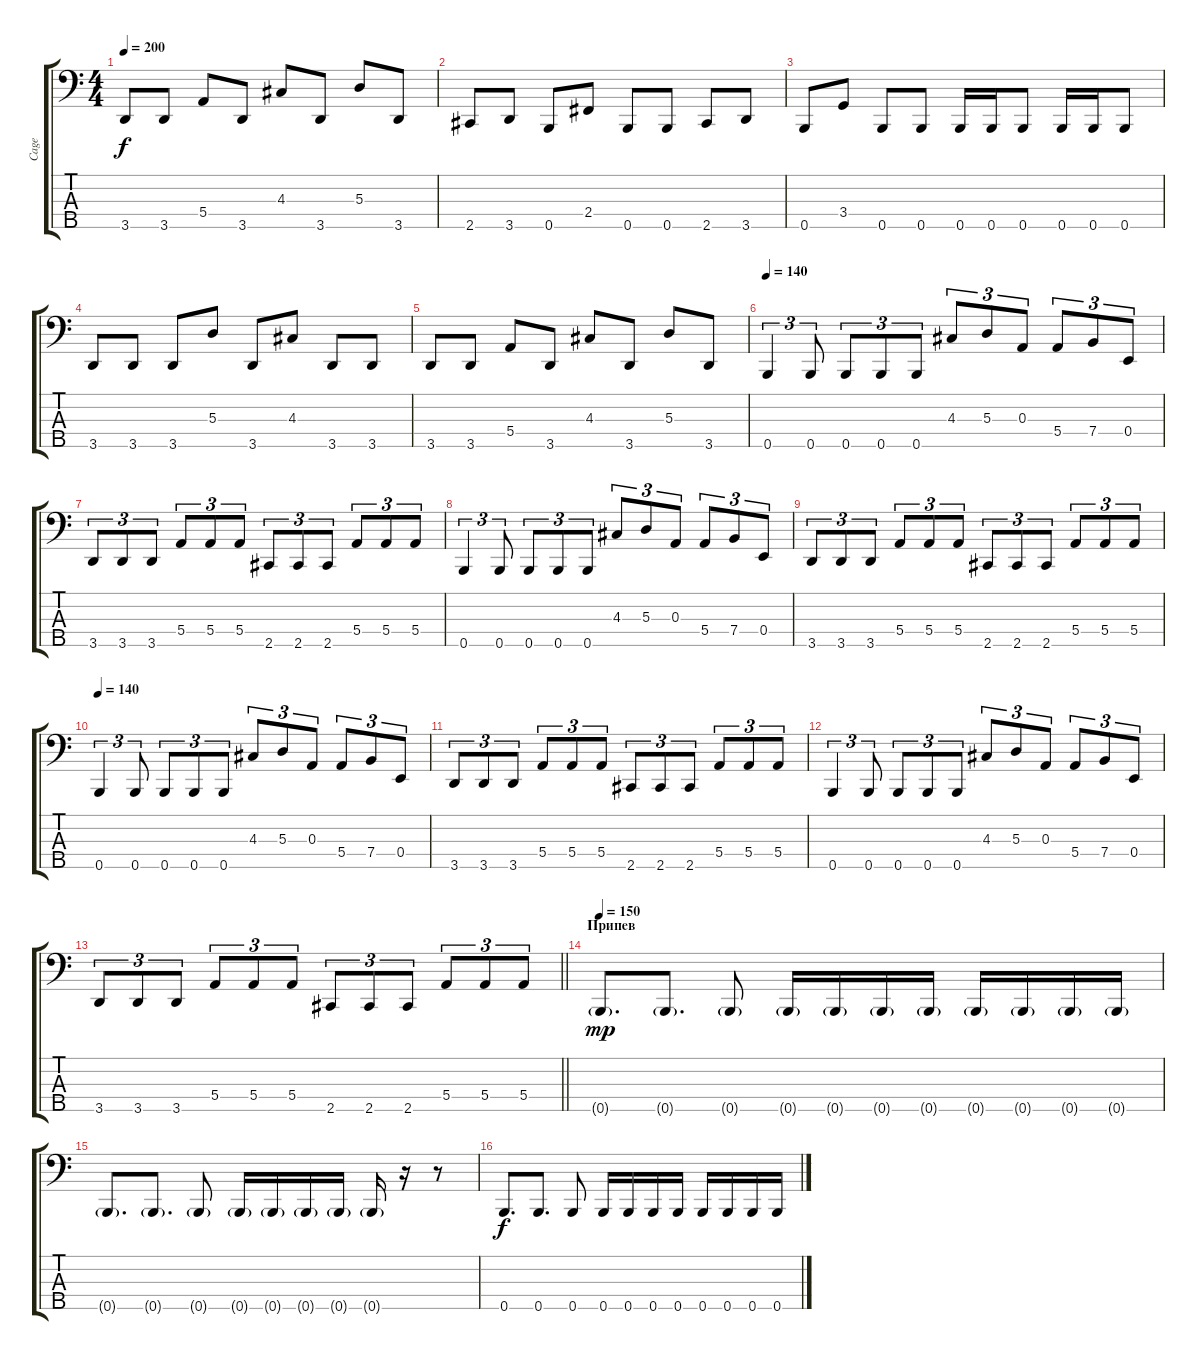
\track ("Cage" "Cage") {instrument electricbasspick}
\staff {score tabs}
\tuning (Gb2 D2 A1 E1 B0) {hide}
\ts (4 4)
\tempo 200
\clef f4
\ks c
3.5.8{dy f} 3.5.8 5.4.8 3.5.8 4.3.8 3.5.8 5.3.8 3.5.8 |
2.5.8 3.5.8 0.5.8 2.4.8 0.5.8 0.5.8 2.5.8 3.5.8 |
0.5.8 3.4.8 0.5.8 0.5.8 0.5.16 0.5.16 0.5.8 0.5.16 0.5.16 0.5.8 |
3.5.8 3.5.8 3.5.8 5.3.8 3.5.8 4.3.8 3.5.8 3.5.8 |
3.5.8 3.5.8 5.4.8 3.5.8 4.3.8 3.5.8 5.3.8 3.5.8 |
\tempo 140
0.5.4{tu (3 2)} 0.5.8{tu (3 2)} 0.5.8{tu (3 2)} 0.5.8{tu (3 2)} 0.5.8{tu (3 2)} 4.3.8{tu (3 2)} 5.3.8{tu (3 2)} 0.3.8{tu (3 2)} 5.4.8{tu (3 2)} 7.4.8{tu (3 2)} 0.4.8{tu (3 2)} |
3.5.8{tu (3 2)} 3.5.8{tu (3 2)} 3.5.8{tu (3 2)} 5.4.8{tu (3 2)} 5.4.8{tu (3 2)} 5.4.8{tu (3 2)} 2.5.8{tu (3 2)} 2.5.8{tu (3 2)} 2.5.8{tu (3 2)} 5.4.8{tu (3 2)} 5.4.8{tu (3 2)} 5.4.8{tu (3 2)} |
0.5.4{tu (3 2)} 0.5.8{tu (3 2)} 0.5.8{tu (3 2)} 0.5.8{tu (3 2)} 0.5.8{tu (3 2)} 4.3.8{tu (3 2)} 5.3.8{tu (3 2)} 0.3.8{tu (3 2)} 5.4.8{tu (3 2)} 7.4.8{tu (3 2)} 0.4.8{tu (3 2)} |
3.5.8{tu (3 2)} 3.5.8{tu (3 2)} 3.5.8{tu (3 2)} 5.4.8{tu (3 2)} 5.4.8{tu (3 2)} 5.4.8{tu (3 2)} 2.5.8{tu (3 2)} 2.5.8{tu (3 2)} 2.5.8{tu (3 2)} 5.4.8{tu (3 2)} 5.4.8{tu (3 2)} 5.4.8{tu (3 2)} |
\tempo 140
0.5.4{tu (3 2)} 0.5.8{tu (3 2)} 0.5.8{tu (3 2)} 0.5.8{tu (3 2)} 0.5.8{tu (3 2)} 4.3.8{tu (3 2)} 5.3.8{tu (3 2)} 0.3.8{tu (3 2)} 5.4.8{tu (3 2)} 7.4.8{tu (3 2)} 0.4.8{tu (3 2)} |
3.5.8{tu (3 2)} 3.5.8{tu (3 2)} 3.5.8{tu (3 2)} 5.4.8{tu (3 2)} 5.4.8{tu (3 2)} 5.4.8{tu (3 2)} 2.5.8{tu (3 2)} 2.5.8{tu (3 2)} 2.5.8{tu (3 2)} 5.4.8{tu (3 2)} 5.4.8{tu (3 2)} 5.4.8{tu (3 2)} |
0.5.4{tu (3 2)} 0.5.8{tu (3 2)} 0.5.8{tu (3 2)} 0.5.8{tu (3 2)} 0.5.8{tu (3 2)} 4.3.8{tu (3 2)} 5.3.8{tu (3 2)} 0.3.8{tu (3 2)} 5.4.8{tu (3 2)} 7.4.8{tu (3 2)} 0.4.8{tu (3 2)} |
\barLineRight lightlight
3.5.8{tu (3 2)} 3.5.8{tu (3 2)} 3.5.8{tu (3 2)} 5.4.8{tu (3 2)} 5.4.8{tu (3 2)} 5.4.8{tu (3 2)} 2.5.8{tu (3 2)} 2.5.8{tu (3 2)} 2.5.8{tu (3 2)} 5.4.8{tu (3 2)} 5.4.8{tu (3 2)} 5.4.8{tu (3 2)} |
\section ("" "Припев")
\tempo 150
0.5{g}.8{d dy mp} 0.5{g}.8{d} 0.5{g}.8 0.5{g}.16 0.5{g}.16 0.5{g}.16 0.5{g}.16 0.5{g}.16 0.5{g}.16 0.5{g}.16 0.5{g}.16 |
0.5{g}.8{d} 0.5{g}.8{d} 0.5{g}.8 0.5{g}.16 0.5{g}.16 0.5{g}.16 0.5{g}.16 0.5{g}.16 r.16 r.8 |
0.5.8{d dy f} 0.5.8{d} 0.5.8 0.5.16 0.5.16 0.5.16 0.5.16 0.5.16 0.5.16 0.5.16 0.5.16
